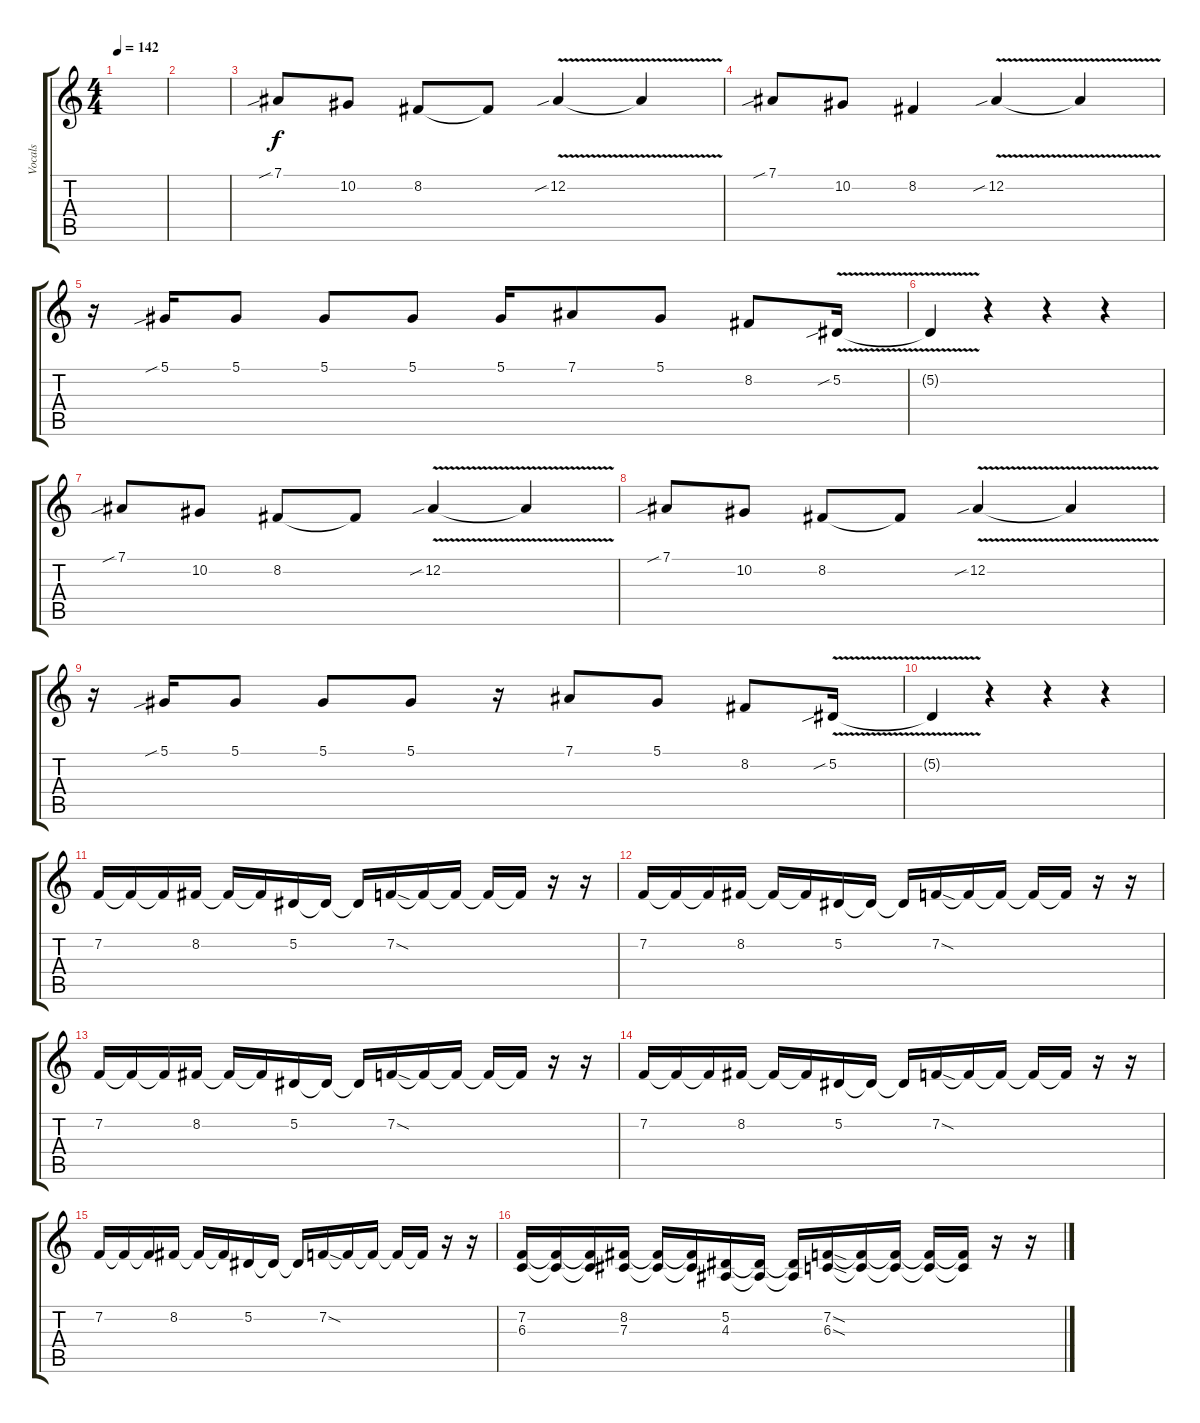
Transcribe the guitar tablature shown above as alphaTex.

\track ("Vocals" "Vocals") {instrument accordion}
\staff {score tabs}
\tuning (Eb4 Bb3 Gb3 Db3 Ab2 Eb2) {hide}
\ts (4 4)
\tempo 142
\clef g2
\ks c
|
|
7.1{sib}.8 10.2.8 8.2.8 8.2{t}.8 12.2{v sib}.4 12.2{t}.4 |
7.1{sib}.8 10.2.8 8.2.4 12.2{v sib}.4 12.2{t}.4 |
r.16 5.1{sib}.16 5.1.8 5.1.8 5.1.8 5.1.16 7.1.8 5.1.8 8.2.8 5.2{v sib}.16 |
5.2{t}.4 r.4 r.4 r.4 |
7.1{sib}.8 10.2.8 8.2.8 8.2{t}.8 12.2{v sib}.4 12.2{t}.4 |
7.1{sib}.8 10.2.8 8.2.8 8.2{t}.8 12.2{v sib}.4 12.2{t}.4 |
r.16 5.1{sib}.16 5.1.8 5.1.8 5.1.8 r.16 7.1.8 5.1.8 8.2.8 5.2{v sib}.16 |
5.2{t}.4 r.4 r.4 r.4 |
7.2.16 7.2{t}.16 7.2{t}.16 8.2.16 8.2{t}.16 8.2{t}.16 5.2.16 5.2{t}.16 5.2{t}.16 7.2{sod}.16 7.2{t}.16 7.2{t}.16 7.2{t}.16 7.2{t}.16 r.16 r.16 |
7.2.16 7.2{t}.16 7.2{t}.16 8.2.16 8.2{t}.16 8.2{t}.16 5.2.16 5.2{t}.16 5.2{t}.16 7.2{sod}.16 7.2{t}.16 7.2{t}.16 7.2{t}.16 7.2{t}.16 r.16 r.16 |
7.2.16 7.2{t}.16 7.2{t}.16 8.2.16 8.2{t}.16 8.2{t}.16 5.2.16 5.2{t}.16 5.2{t}.16 7.2{sod}.16 7.2{t}.16 7.2{t}.16 7.2{t}.16 7.2{t}.16 r.16 r.16 |
7.2.16 7.2{t}.16 7.2{t}.16 8.2.16 8.2{t}.16 8.2{t}.16 5.2.16 5.2{t}.16 5.2{t}.16 7.2{sod}.16 7.2{t}.16 7.2{t}.16 7.2{t}.16 7.2{t}.16 r.16 r.16 |
7.2.16 7.2{t}.16 7.2{t}.16 8.2.16 8.2{t}.16 8.2{t}.16 5.2.16 5.2{t}.16 5.2{t}.16 7.2{sod}.16 7.2{t}.16 7.2{t}.16 7.2{t}.16 7.2{t}.16 r.16 r.16 |
(7.2 6.3).16 (7.2{t} 6.3{t}).16 (7.2{t} 6.3{t}).16 (8.2 7.3).16 (8.2{t} 7.3{t}).16 (8.2{t} 7.3{t}).16 (5.2 4.3).16 (5.2{t} 4.3{t}).16 (5.2{t} 4.3{t}).16 (7.2{sod} 6.3{sod}).16 (7.2{t} 6.3{t}).16 (7.2{t} 6.3{t}).16 (7.2{t} 6.3{t}).16 (7.2{t} 6.3{t}).16 r.16 r.16
